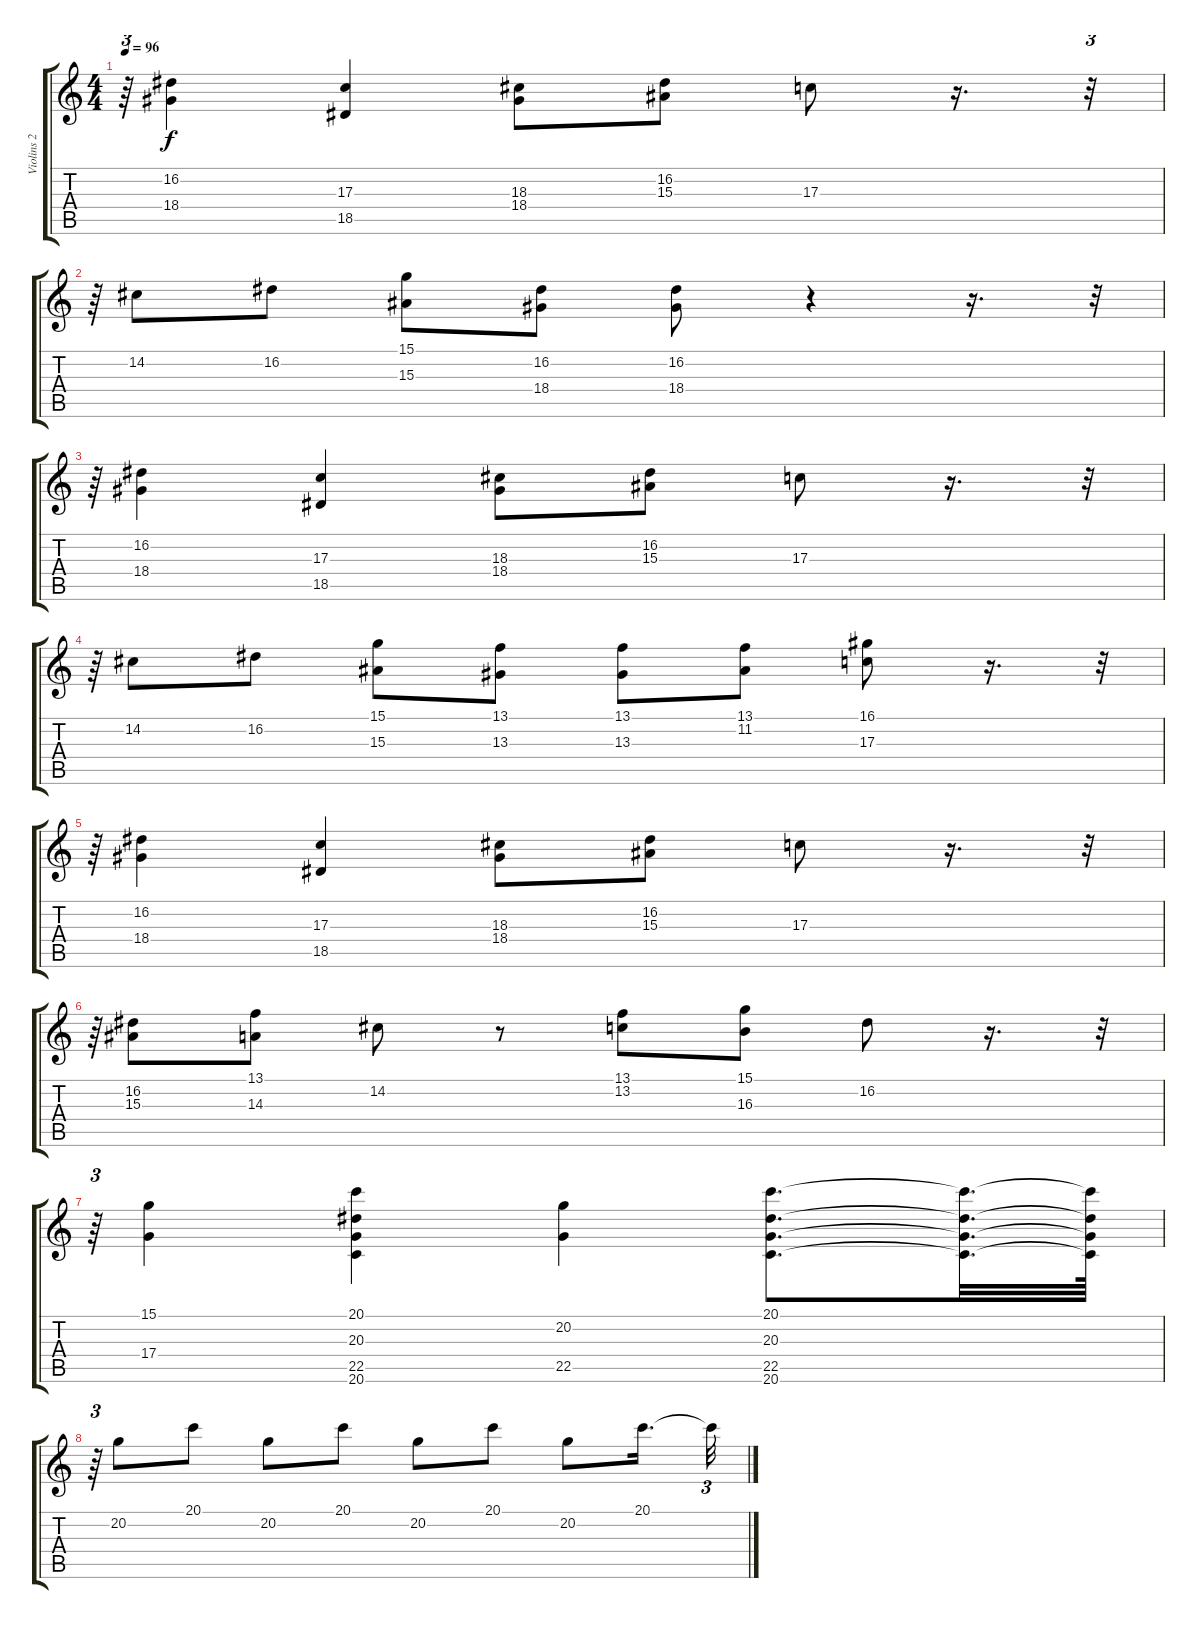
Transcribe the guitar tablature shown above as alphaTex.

\track ("Violins 2" "Violins 2") {instrument stringensemble1}
\staff {score tabs}
\tuning (E4 B3 G3 D3 A2 E2) {hide}
\ts (4 4)
\tempo 96
\clef g2
\ks c
r.64{tu (3 2) dy f} (16.2 18.4).4 (17.3 18.5).4 (18.3 18.4).8 (16.2 15.3).8 17.3.8 r.16{d} r.32{tu (3 2)} |
r.64{tu (3 2)} 14.2.8 16.2.8 (15.1 15.3).8 (16.2 18.4).8 (16.2 18.4).8 r.4 r.16{d} r.32{tu (3 2)} |
r.64{tu (3 2)} (16.2 18.4).4 (17.3 18.5).4 (18.3 18.4).8 (16.2 15.3).8 17.3.8 r.16{d} r.32{tu (3 2)} |
r.64{tu (3 2)} 14.2.8 16.2.8 (15.1 15.3).8 (13.1 13.3).8 (13.1 13.3).8 (13.1 11.2).8 (16.1 17.3).8 r.16{d} r.32{tu (3 2)} |
r.64{tu (3 2)} (16.2 18.4).4 (17.3 18.5).4 (18.3 18.4).8 (16.2 15.3).8 17.3.8 r.16{d} r.32{tu (3 2)} |
r.64{tu (3 2)} (16.2 15.3).8 (13.1 14.3).8 14.2.8 r.8 (13.1 13.2).8 (15.1 16.3).8 16.2.8 r.16{d} r.32{tu (3 2)} |
r.64{tu (3 2)} (15.1 17.4).4 (20.1 20.3 22.5 20.6).4 (20.2 22.5).4 (20.1 20.3 22.5 20.6).8{d} (20.1{t} 20.3{t} 22.5{t} 20.6{t}).32{d} (20.1{t} 20.3{t} 22.5{t} 20.6{t}).64 |
r.64{tu (3 2)} 20.2.8 20.1.8 20.2.8 20.1.8 20.2.8 20.1.8 20.2.8 20.1.16{d} 20.1{t}.32{tu (3 2)}
